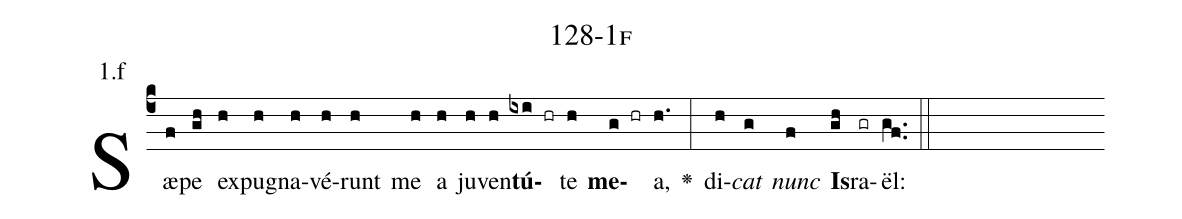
name: 128-1f;
annotation: 1.f;
%%
(c4)Sæ(f)pe(gh) ex(h)pu(h)gna(h)vé(h)runt(h) me(h) a(h) ju(h)ven(h)<b>tú</b>(ixi hr)te(h) <b>me</b>(g hr)a,(h.) <v>\greheightstar</v>(:) di(h)<i>cat</i>(g) <i>nunc</i>(f) <b>Is</b>(gh)ra(gr)ël:(gf..) (::)


%E(h) u(h) o(g) u(f) a(gh) e.(gf..) (::)
